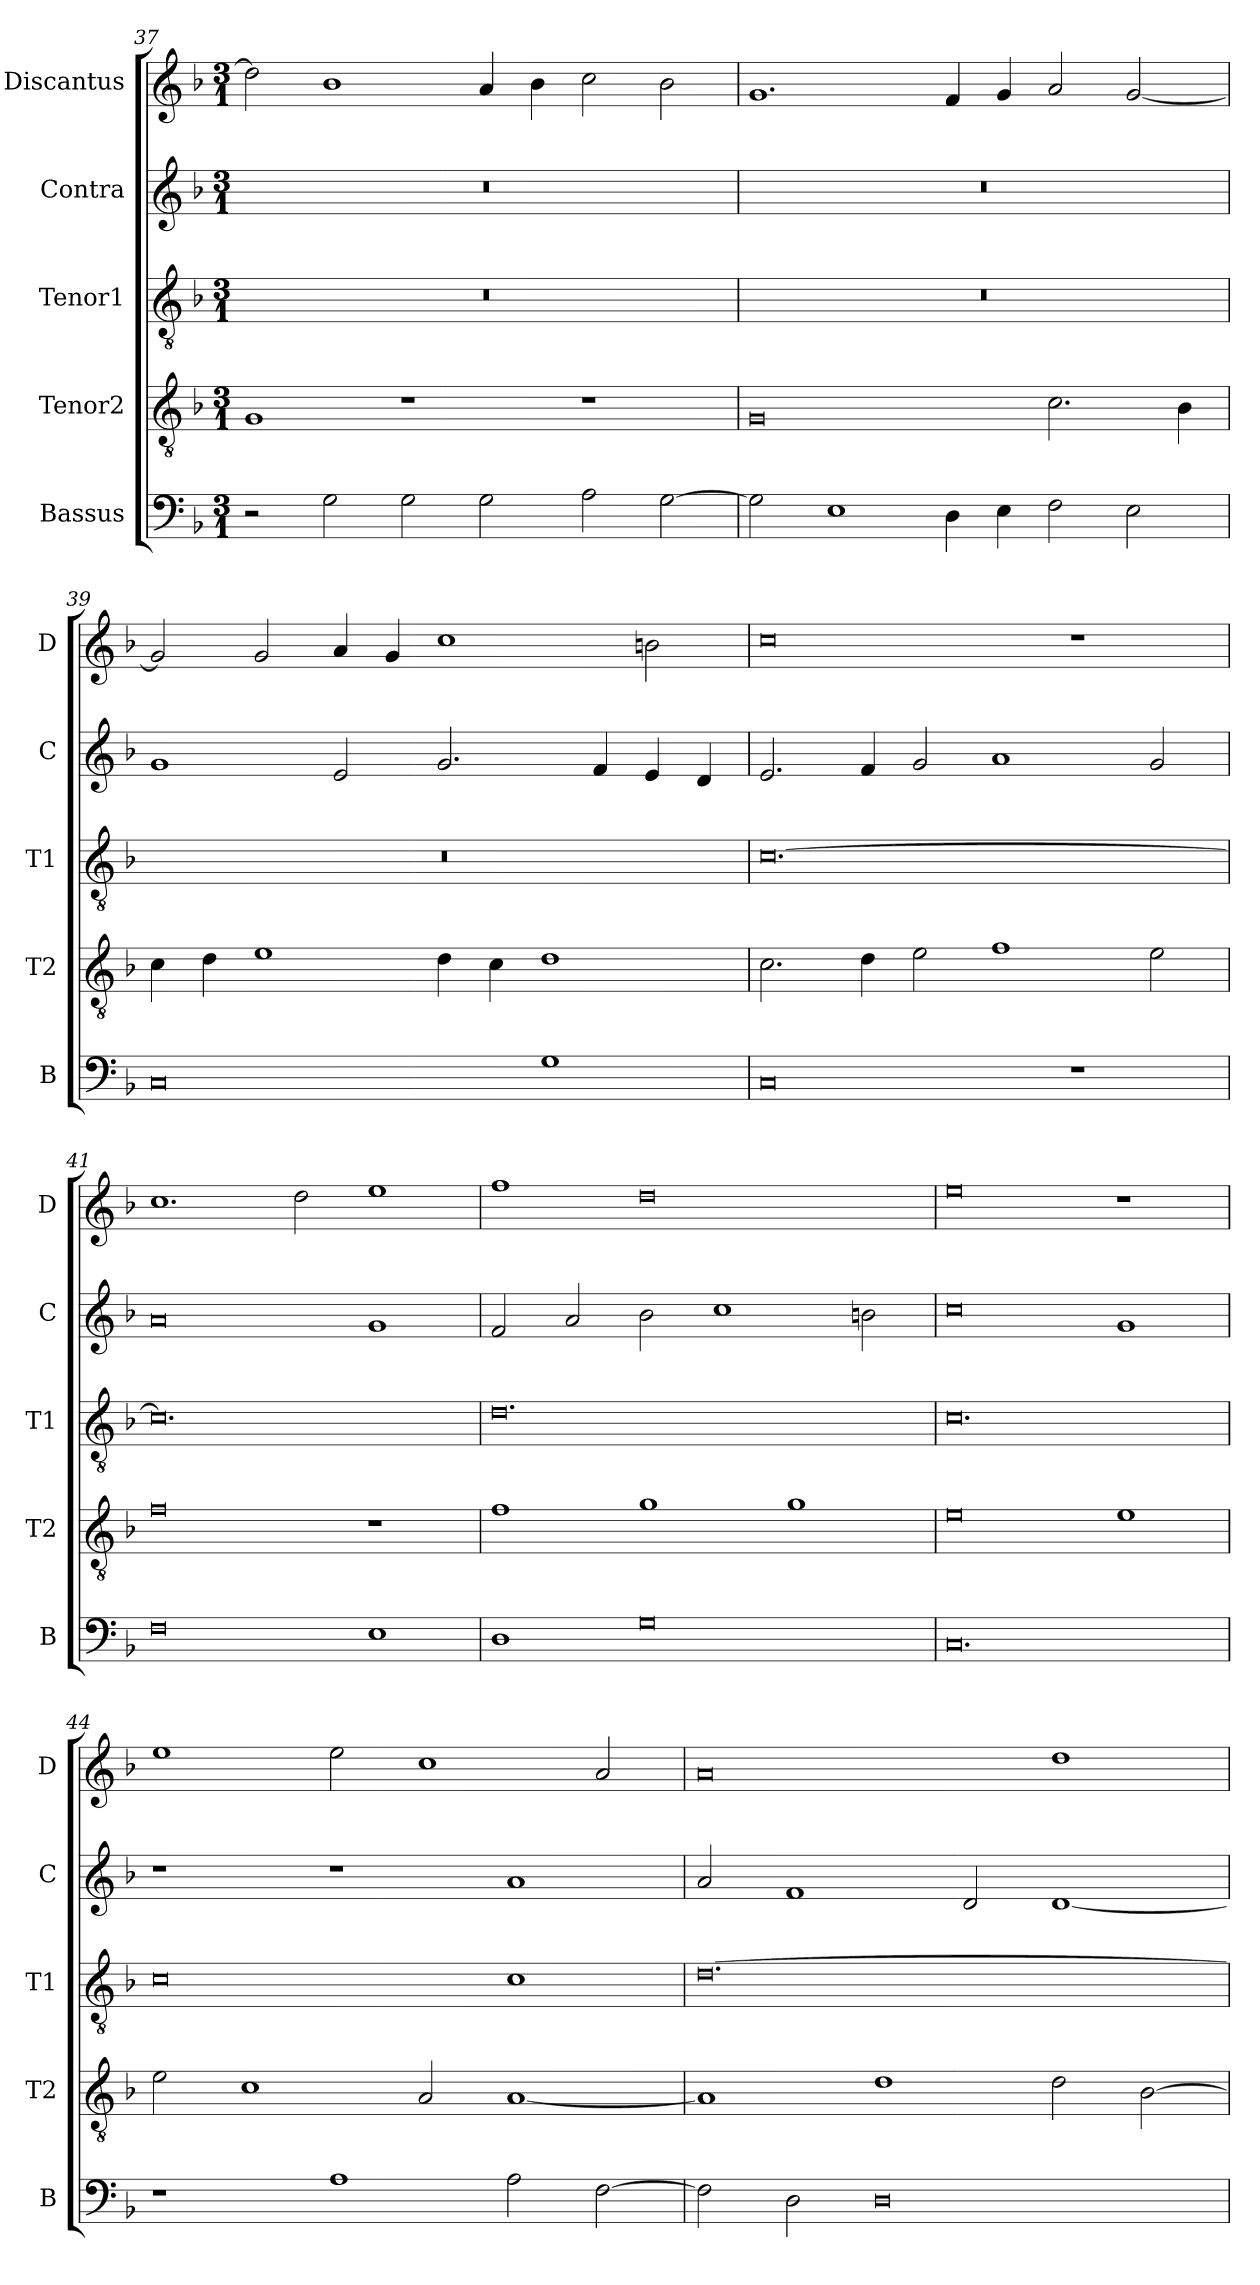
**kern	**kern	**kern	**kern	**kern
*part5	*part4	*part3	*part2	*part1
*staff5	*staff4	*staff3	*staff2	*staff1
*I"Bassus	*I"Tenor2	*I"Tenor1	*I"Contra	*I"Discantus
*I'B	*I'T2	*I'T1	*I'C	*I'D
*clefF4	*clefGv2	*clefGv2	*clefG2	*clefG2
*k[b-]	*k[b-]	*k[b-]	*k[b-]	*k[b-]
*M3/1	*M3/1	*M3/1	*M3/1	*M3/1
=37	=37	=37	=37	=37
2r	1G	0.r	0.r	2dd\]
2G\	.	.	.	1b-
2G\	1r	.	.	.
2G\	.	.	.	4a/
.	.	.	.	4b-\
2A\	1r	.	.	2cc\
[2G\	.	.	.	2b-\
=38	=38	=38	=38	=38
2G\]	0G	0.r	0.r	1.g
1E	.	.	.	.
4D\	.	.	.	4f/
4E\	.	.	.	4g/
2F\	2.c\	.	.	2a/
2E\	.	.	.	[2g/
.	4B-\	.	.	.
=39	=39	=39	=39	=39
0C	4c\	0.r	1g	2g/]
.	4d\	.	.	.
.	1e	.	.	2g/
.	.	.	2e/	4a/
.	.	.	.	4g/
.	4d\	.	2.g/	1cc
.	4c\	.	.	.
1G	1d	.	.	.
.	.	.	4f/	.
.	.	.	4e/	2bn\
.	.	.	4d/	.
=40	=40	=40	=40	=40
0C	2.c\	[0.c	2.e/	0cc
.	4d\	.	4f/	.
.	2e\	.	2g/	.
.	1f	.	1a	.
1r	.	.	.	1r
.	2e\	.	2g/	.
=41	=41	=41	=41	=41
0F	0f	0.c]	0a	1.cc
.	.	.	.	2dd\
1E	1r	.	1g	1ee
=42	=42	=42	=42	=42
1D	1f	0.d	2f/	1ff
.	.	.	2a/	.
0G	1g	.	2b-\	0dd
.	.	.	1cc	.
.	1g	.	.	.
.	.	.	2bn\	.
=43	=43	=43	=43	=43
0.C	0e	0.c	0cc	0ee
.	1e	.	1g	1r
=44	=44	=44	=44	=44
1r	2e\	0c	1r	1ee
.	1c	.	.	.
1A	.	.	1r	2ee\
.	2A/	.	.	1cc
2A\	[1A	1c	1a	.
[2F\	.	.	.	2a/
=45	=45	=45	=45	=45
2F\]	1A]	[0.d	2a/	0a
2D\	.	.	1f	.
0D	1d	.	.	.
.	.	.	2d/	.
.	2d\	.	[1d	1dd
.	[2B-\	.	.	.
=	=	=	=	=
*-	*-	*-	*-	*-
